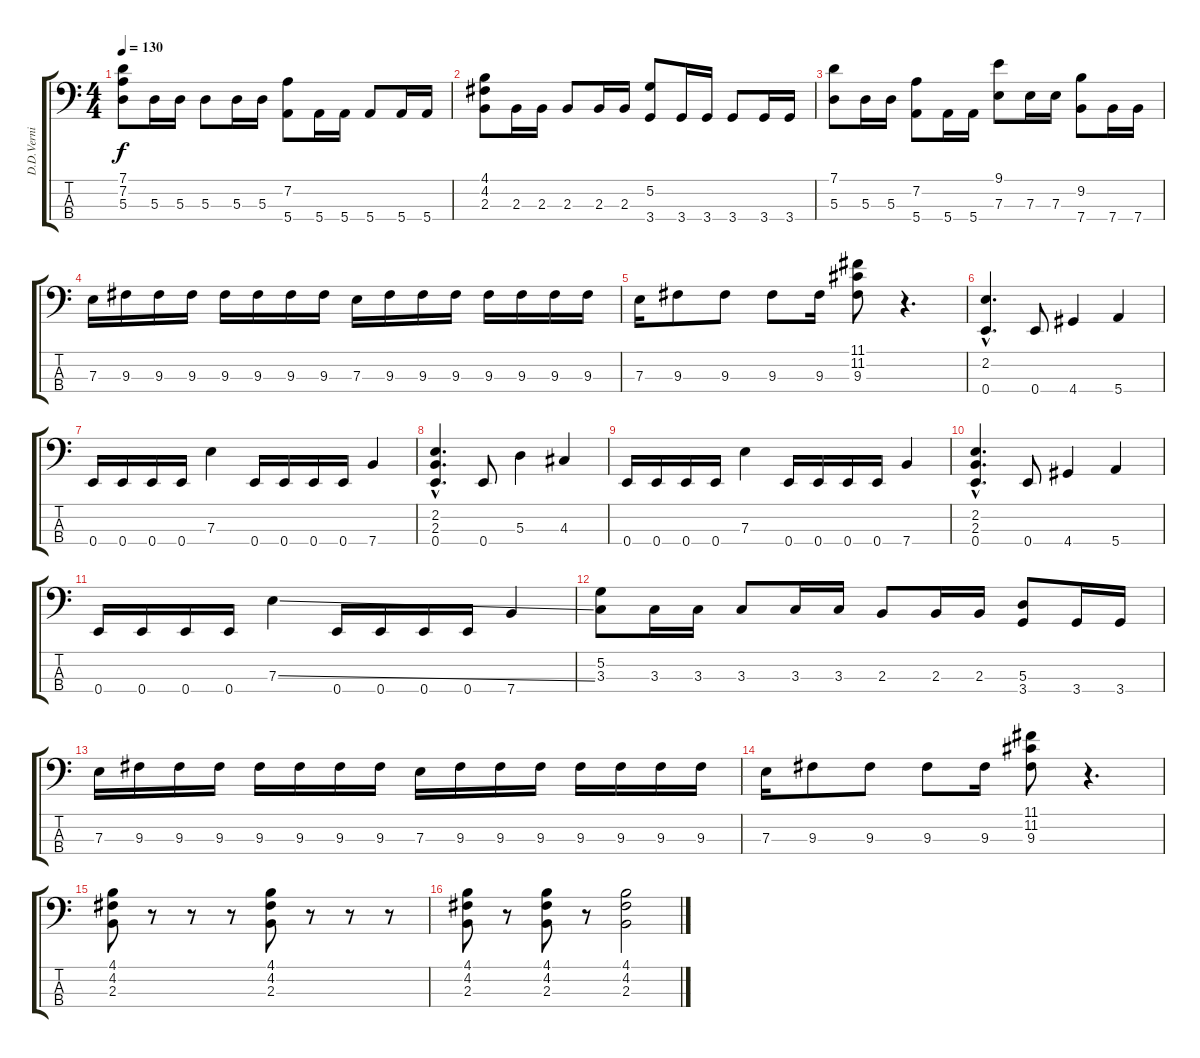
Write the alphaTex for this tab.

\track ("D.D.Verni -BASS" "D.D.Verni ") {instrument slapbass1}
\staff {score tabs}
\tuning (G2 D2 A1 E1) {hide}
\ts (4 4)
\tempo 130
\clef f4
\ks c
(7.1 7.2 5.3).8{dy f} 5.3.16 5.3.16 5.3.8 5.3.16 5.3.16 (7.2 5.4).8 5.4.16 5.4.16 5.4.8 5.4.16 5.4.16 |
(4.1 4.2 2.3).8 2.3.16 2.3.16 2.3.8 2.3.16 2.3.16 (5.2 3.4).8 3.4.16 3.4.16 3.4.8 3.4.16 3.4.16 |
(7.1 5.3).8 5.3.16 5.3.16 (7.2 5.4).8 5.4.16 5.4.16 (9.1 7.3).8 7.3.16 7.3.16 (9.2 7.4).8 7.4.16 7.4.16 |
7.3.16 9.3.16 9.3.16 9.3.16 9.3.16 9.3.16 9.3.16 9.3.16 7.3.16 9.3.16 9.3.16 9.3.16 9.3.16 9.3.16 9.3.16 9.3.16 |
7.3.16 9.3.8 9.3.8 9.3.8 9.3.16 (11.1 11.2 9.3).8 r.4{d} |
(2.2{hac} 0.4{hac}).4{d} 0.4.8 4.4.4 5.4.4 |
0.4.16 0.4.16 0.4.16 0.4.16 7.3.4 0.4.16 0.4.16 0.4.16 0.4.16 7.4.4 |
(2.2{hac} 2.3{hac} 0.4{hac}).4{d} 0.4.8 5.3.4 4.3.4 |
0.4.16 0.4.16 0.4.16 0.4.16 7.3.4 0.4.16 0.4.16 0.4.16 0.4.16 7.4.4 |
(2.2{hac} 2.3{hac} 0.4{hac}).4{d} 0.4.8 4.4.4 5.4.4 |
0.4.16 0.4.16 0.4.16 0.4.16 7.3{ss}.4 0.4.16 0.4.16 0.4.16 0.4.16 7.4.4 |
(5.2 3.3).8 3.3.16 3.3.16 3.3.8 3.3.16 3.3.16 2.3.8 2.3.16 2.3.16 (5.3 3.4).8 3.4.16 3.4.16 |
7.3.16 9.3.16 9.3.16 9.3.16 9.3.16 9.3.16 9.3.16 9.3.16 7.3.16 9.3.16 9.3.16 9.3.16 9.3.16 9.3.16 9.3.16 9.3.16 |
7.3.16 9.3.8 9.3.8 9.3.8 9.3.16 (11.1 11.2 9.3).8 r.4{d} |
(4.1 4.2 2.3).8 r.8 r.8 r.8 (4.1 4.2 2.3).8 r.8 r.8 r.8 |
(4.1 4.2 2.3).8 r.8 (4.1 4.2 2.3).8 r.8 (4.1 4.2 2.3).2
